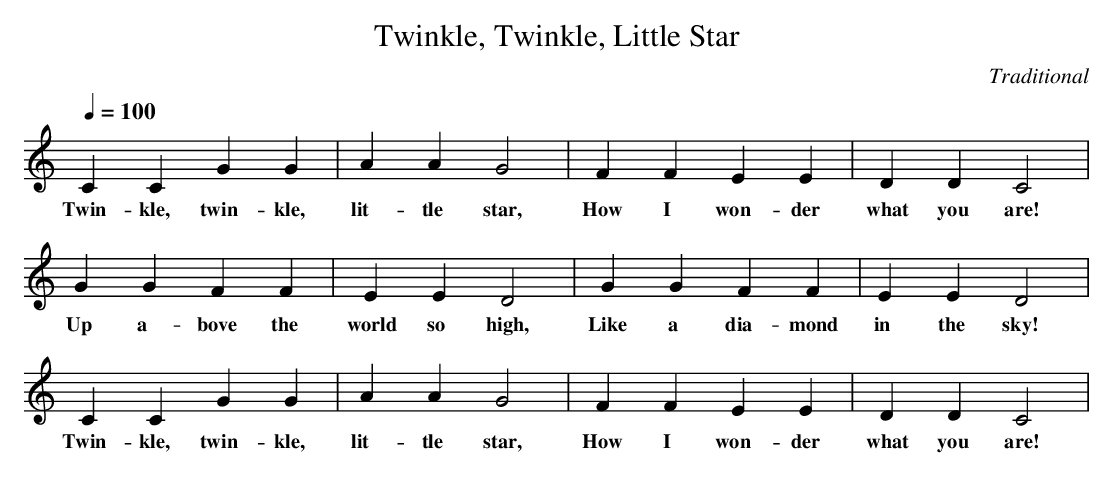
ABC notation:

X:1
T:Twinkle, Twinkle, Little Star
C:Traditional
L:1/4
Q:100
K:C
C C G G | A A G2 | F F E E | D D C2 |
w: Twin-kle, twin-kle, lit-tle star, How I won-der what you are!
G G F F | E E D2 | G G F F | E E D2 |
w: Up a-bove the world so high, Like a dia-mond in the sky!
C C G G | A A G2 | F F E E | D D C2 |
w: Twin-kle, twin-kle, lit-tle star, How I won-der what you are!
